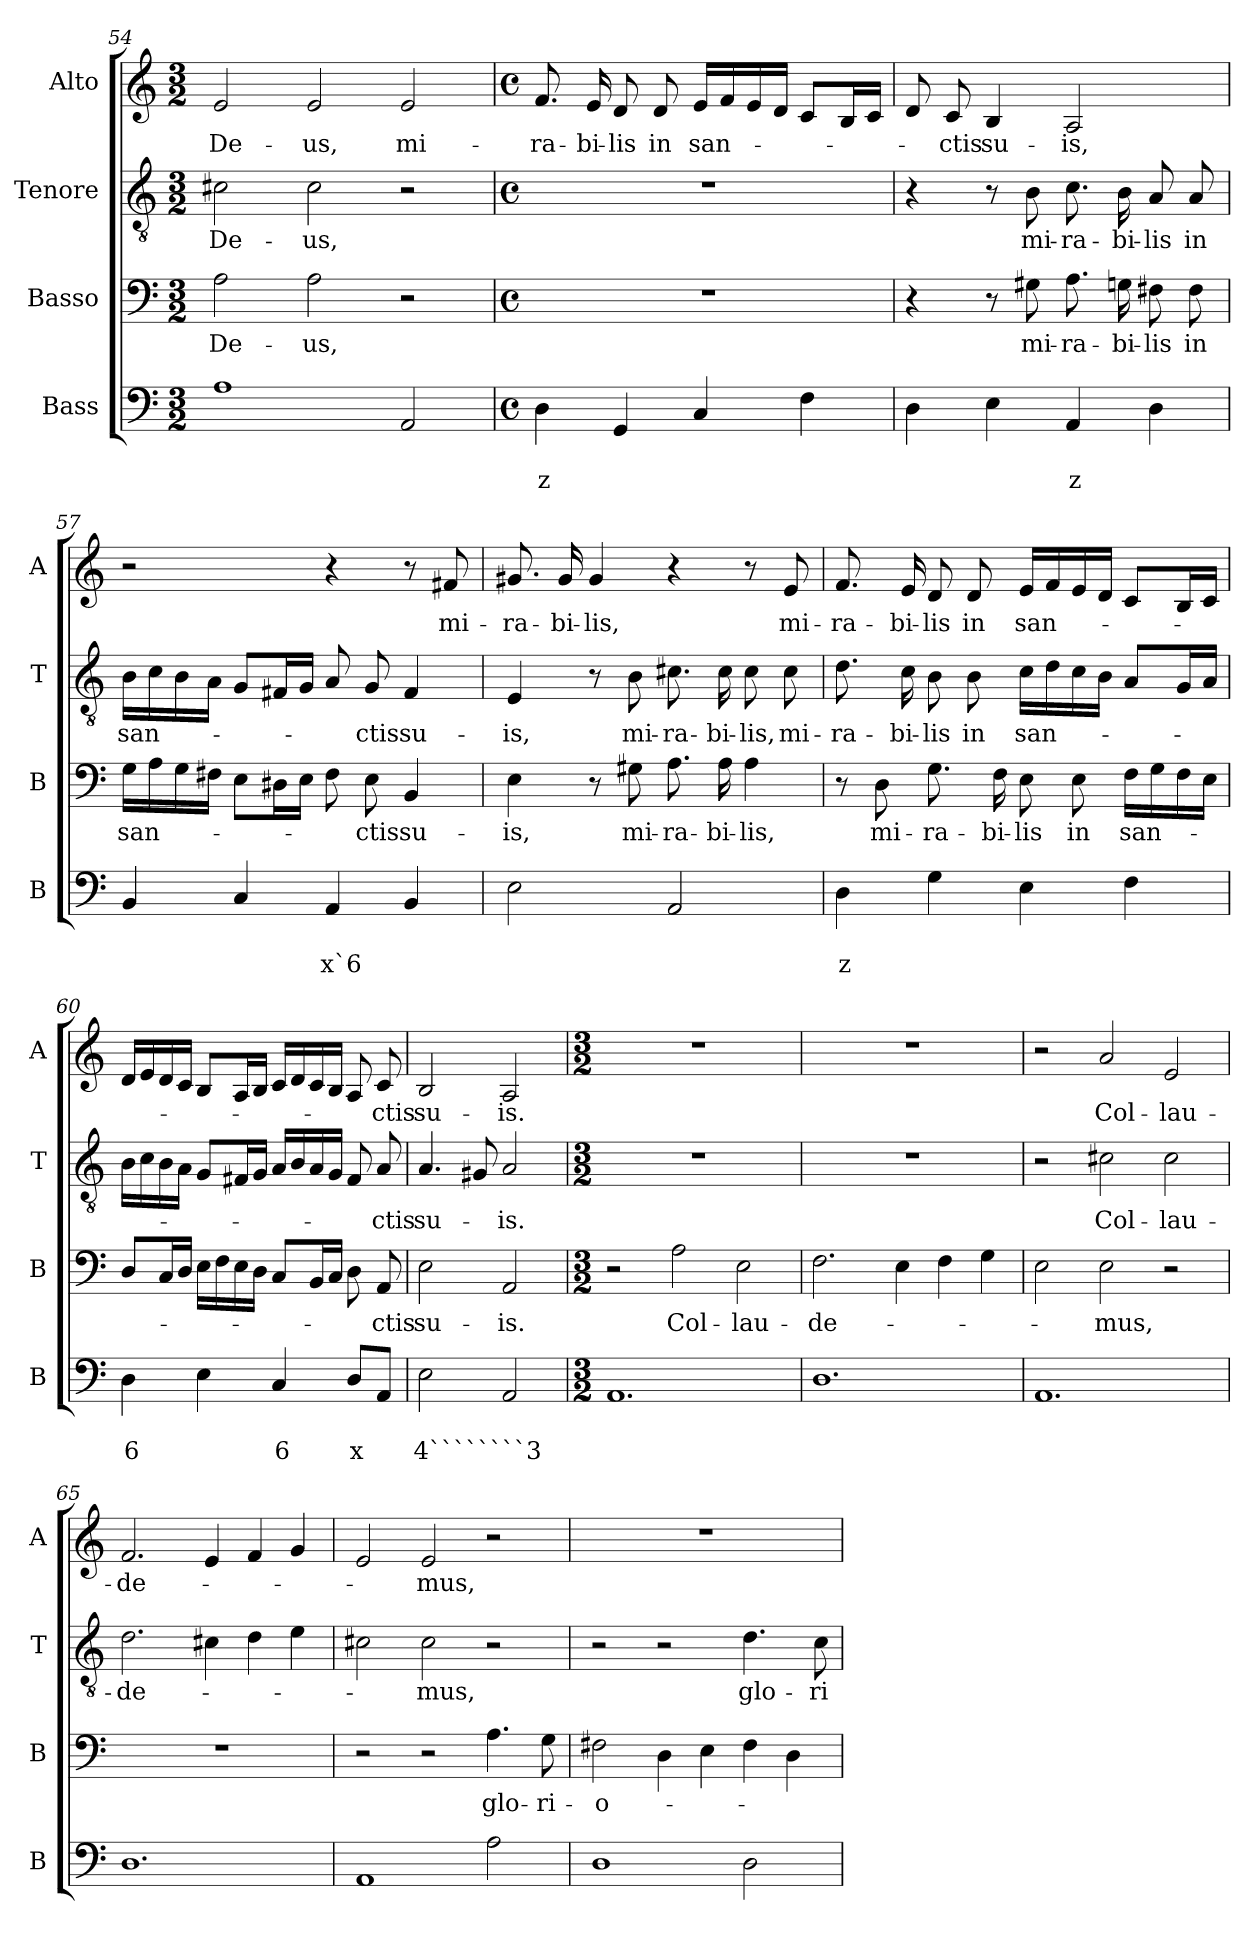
**kern	**text	**text	**kern	**text	**kern	**text	**kern	**text
*part4	*part4	*part4	*part3	*part3	*part2	*part2	*part1	*part1
*staff4	*staff4	*staff4	*staff3	*staff3	*staff2	*staff2	*staff1	*staff1
*I"Bass	*	*	*I"Basso	*	*I"Tenore	*	*I"Alto	*
*I'B	*	*	*I'B	*	*I'T	*	*I'A	*
*clefF4	*	*	*clefF4	*	*clefGv2	*	*clefG2	*
*k[]	*	*	*k[]	*	*k[]	*	*k[]	*
*C:	*	*	*C:	*	*C:	*	*C:	*
*M3/2	*	*	*M3/2	*	*M3/2	*	*M3/2	*
=54	=54	=54	=54	=54	=54	=54	=54	=54
!	!	!	!	!LO:LY:b	!	!LO:LY:b	!	!LO:LY:b
1A	.	.	2A\	De-	2c#X\	De-	2e/	De-
!	!	!	!	!LO:LY:b	!	!LO:LY:b	!	!LO:LY:b
.	.	.	2A\	-us,	2c#\	-us,	2e/	-us,
!	!	!	!	!	!	!	!	!LO:LY:b
2AA/	.	.	2r	.	2r	.	2e/	mi-
!!LO:LB:g=z
=55	=55	=55	=55	=55	=55	=55	=55	=55
*M4/4	*	*	*M4/4	*	*M4/4	*	*M4/4	*
*met(c)	*	*	*met(c)	*	*met(c)	*	*met(c)	*
!	!	!LO:LY:b	!	!	!	!	!	!LO:LY:b
4D\	.	z	1r	.	1r	.	8.f/	-ra-
!	!	!	!	!	!	!	!	!LO:LY:b
.	.	.	.	.	.	.	16e/	-bi-
!	!	!	!	!	!	!	!	!LO:LY:b
4GG/	.	.	.	.	.	.	8d/	-lis
!	!	!	!	!	!	!	!	!LO:LY:b
.	.	.	.	.	.	.	8d/	in
!	!	!	!	!	!	!	!	!LO:LY:b
4C/	.	.	.	.	.	.	16e/LL	san-
.	.	.	.	.	.	.	16f/	.
.	.	.	.	.	.	.	16e/	.
.	.	.	.	.	.	.	16d/JJ	.
4F\	.	.	.	.	.	.	8c/L	.
.	.	.	.	.	.	.	16B/L	.
.	.	.	.	.	.	.	16c/JJ	.
=56	=56	=56	=56	=56	=56	=56	=56	=56
4D\	.	.	4r	.	4r	.	8d/	.
!	!	!	!	!	!	!	!	!LO:LY:b
.	.	.	.	.	.	.	8c/	-ctis
!	!	!	!	!	!	!	!	!LO:LY:b
4E\	.	.	8r	.	8r	.	4B/	su-
!	!	!	!	!LO:LY:b	!	!LO:LY:b	!	!
.	.	.	8G#X\	mi-	8B\	mi-	.	.
!	!	!LO:LY:b	!	!LO:LY:b	!	!LO:LY:b	!	!LO:LY:b
4AA/	.	z	8.A\	-ra-	8.c\	-ra-	2A/	-is,
!	!	!	!	!LO:LY:b	!	!LO:LY:b	!	!
.	.	.	16Gn\	-bi-	16B\	-bi-	.	.
!	!	!	!	!LO:LY:b	!	!LO:LY:b	!	!
4D\	.	.	8F#X\	-lis	8A/	-lis	.	.
!	!	!	!	!LO:LY:b	!	!LO:LY:b	!	!
.	.	.	8F#\	in	8A/	in	.	.
=57	=57	=57	=57	=57	=57	=57	=57	=57
!	!	!	!	!LO:LY:b	!	!LO:LY:b	!	!
4BB/	.	.	16G\LL	san-	16B\LL	san-	2r	.
.	.	.	16A\	.	16c\	.	.	.
.	.	.	16G\	.	16B\	.	.	.
.	.	.	16F#X\JJ	.	16A\JJ	.	.	.
4C/	.	.	8E\L	.	8G/L	.	.	.
.	.	.	16D#X\L	.	16F#X/L	.	.	.
.	.	.	16E\JJ	.	16G/JJ	.	.	.
!	!	!LO:LY:b	!	!	!	!	!	!
4AA/	.	x`6	8F#\	.	8A/	.	4r	.
!	!	!	!	!LO:LY:b	!	!LO:LY:b	!	!
.	.	.	8E\	-ctis	8G/	-ctis	.	.
!	!	!	!	!LO:LY:b	!	!LO:LY:b	!	!
4BB/	.	.	4BB/	su-	4F#/	su-	8r	.
!	!	!	!	!	!	!	!	!LO:LY:b
.	.	.	.	.	.	.	8f#X/	mi-
=58	=58	=58	=58	=58	=58	=58	=58	=58
!	!	!	!	!LO:LY:b	!	!LO:LY:b	!	!LO:LY:b
2E\	.	.	4E\	-is,	4E/	-is,	8.g#X/	-ra-
!	!	!	!	!	!	!	!	!LO:LY:b
.	.	.	.	.	.	.	16g#/	-bi-
!	!	!	!	!	!	!	!	!LO:LY:b
.	.	.	8r	.	8r	.	4g#/	-lis,
!	!	!	!	!LO:LY:b	!	!LO:LY:b	!	!
.	.	.	8G#X\	mi-	8B\	mi-	.	.
!	!	!	!	!LO:LY:b	!	!LO:LY:b	!	!
2AA/	.	.	8.A\	-ra-	8.c#X\	-ra-	4r	.
!	!	!	!	!LO:LY:b	!	!LO:LY:b	!	!
.	.	.	16A\	-bi-	16c#\	-bi-	.	.
!	!	!	!	!LO:LY:b	!	!LO:LY:b	!	!
.	.	.	4A\	-lis,	8c#\	-lis,	8r	.
!	!	!	!	!	!	!LO:LY:b	!	!LO:LY:b
.	.	.	.	.	8c#\	mi-	8e/	mi-
!!LO:LB:g=z
=59	=59	=59	=59	=59	=59	=59	=59	=59
!	!	!LO:LY:b	!	!	!	!LO:LY:b	!	!LO:LY:b
4D\	.	z	8r	.	8.d\	-ra-	8.f/	-ra-
!	!	!	!	!LO:LY:b	!	!	!	!
.	.	.	8D\	mi-	.	.	.	.
!	!	!	!	!	!	!LO:LY:b	!	!LO:LY:b
.	.	.	.	.	16c\	-bi-	16e/	-bi-
!	!	!	!	!LO:LY:b	!	!LO:LY:b	!	!LO:LY:b
4G\	.	.	8.G\	-ra-	8B\	-lis	8d/	-lis
!	!	!	!	!	!	!LO:LY:b	!	!LO:LY:b
.	.	.	.	.	8B\	in	8d/	in
!	!	!	!	!LO:LY:b	!	!	!	!
.	.	.	16F\	-bi-	.	.	.	.
!	!	!	!	!LO:LY:b	!	!LO:LY:b	!	!LO:LY:b
4E\	.	.	8E\	-lis	16c\LL	san-	16e/LL	san-
.	.	.	.	.	16d\	.	16f/	.
!	!	!	!	!LO:LY:b	!	!	!	!
.	.	.	8E\	in	16c\	.	16e/	.
.	.	.	.	.	16B\JJ	.	16d/JJ	.
!	!	!	!	!LO:LY:b	!	!	!	!
4F\	.	.	16F\LL	san-	8A/L	.	8c/L	.
.	.	.	16G\	.	.	.	.	.
.	.	.	16F\	.	16G/L	.	16B/L	.
.	.	.	16E\JJ	.	16A/JJ	.	16c/JJ	.
=60	=60	=60	=60	=60	=60	=60	=60	=60
!	!	!LO:LY:b	!	!	!	!	!	!
4D\	.	6	8D/L	.	16B\LL	.	16d/LL	.
.	.	.	.	.	16c\	.	16e/	.
.	.	.	16C/L	.	16B\	.	16d/	.
.	.	.	16D/JJ	.	16A\JJ	.	16c/JJ	.
4E\	.	.	16E\LL	.	8G/L	.	8B/L	.
.	.	.	16F\	.	.	.	.	.
.	.	.	16E\	.	16F#X/L	.	16A/L	.
.	.	.	16D\JJ	.	16G/JJ	.	16B/JJ	.
!	!	!LO:LY:b	!	!	!	!	!	!
4C/	.	6	8C/L	.	16A/LL	.	16c/LL	.
.	.	.	.	.	16B/	.	16d/	.
.	.	.	16BB/L	.	16A/	.	16c/	.
.	.	.	16C/JJ	.	16G/JJ	.	16B/JJ	.
!	!	!LO:LY:b	!	!	!	!	!	!
8D/L	.	x	8D\	.	8F#/	.	8A/	.
!	!	!	!	!LO:LY:b	!	!LO:LY:b	!	!LO:LY:b
8AA/J	.	.	8AA/	-ctis	8A/	-ctis	8c/	-ctis
=61	=61	=61	=61	=61	=61	=61	=61	=61
!	!	!LO:LY:b	!	!LO:LY:b	!	!LO:LY:b	!	!LO:LY:b
2E\	.	4````````3	2E\	su-	4.A/	su-	2B/	su-
.	.	.	.	.	8G#X/	.	.	.
!	!	!	!	!LO:LY:b	!	!LO:LY:b	!	!LO:LY:b
2AA/	.	.	2AA/	-is.	2A/	-is.	2A/	-is.
!!LO:PB:g=z
=62	=62	=62	=62	=62	=62	=62	=62	=62
*M3/2	*	*	*M3/2	*	*M3/2	*	*M3/2	*
1.AA	.	.	2r	.	1.r	.	1.r	.
!	!	!	!	!LO:LY:b	!	!	!	!
.	.	.	2A\	Col-	.	.	.	.
!	!	!	!	!LO:LY:b	!	!	!	!
.	.	.	2E\	-lau-	.	.	.	.
=63	=63	=63	=63	=63	=63	=63	=63	=63
!	!	!	!	!LO:LY:b	!	!	!	!
1.D	.	.	2.F\	-de-	1.r	.	1.r	.
.	.	.	4E\	.	.	.	.	.
.	.	.	4F\	.	.	.	.	.
.	.	.	4G\	.	.	.	.	.
=64	=64	=64	=64	=64	=64	=64	=64	=64
1.AA	.	.	2E\	.	2r	.	2r	.
!	!	!	!	!LO:LY:b	!	!LO:LY:b	!	!LO:LY:b
.	.	.	2E\	-mus,	2c#X\	Col-	2a/	Col-
!	!	!	!	!	!	!LO:LY:b	!	!LO:LY:b
.	.	.	2r	.	2c#\	-lau-	2e/	-lau-
=65	=65	=65	=65	=65	=65	=65	=65	=65
!	!	!	!	!	!	!LO:LY:b	!	!LO:LY:b
1.D	.	.	1.r	.	2.d\	-de-	2.f/	-de-
.	.	.	.	.	4c#X\	.	4e/	.
.	.	.	.	.	4d\	.	4f/	.
.	.	.	.	.	4e\	.	4g/	.
=66	=66	=66	=66	=66	=66	=66	=66	=66
1AA	.	.	2r	.	2c#X\	.	2e/	.
!	!	!	!	!	!	!LO:LY:b	!	!LO:LY:b
.	.	.	2r	.	2c#\	-mus,	2e/	-mus,
!	!	!	!	!LO:LY:b	!	!	!	!
2A\	.	.	4.A\	glo-	2r	.	2r	.
!	!	!	!	!LO:LY:b	!	!	!	!
.	.	.	8G\	-ri-	.	.	.	.
=67	=67	=67	=67	=67	=67	=67	=67	=67
!	!	!	!	!LO:LY:b	!	!	!	!
1D	.	.	2F#X\	-o-	2r	.	1.r	.
.	.	.	4D\	.	2r	.	.	.
.	.	.	4E\	.	.	.	.	.
!	!	!	!	!	!	!LO:LY:b	!	!
2D\	.	.	4F#\	.	4.d\	glo-	.	.
.	.	.	4D\	.	.	.	.	.
!	!	!	!	!	!	!LO:LY:b	!	!
.	.	.	.	.	8c\	-ri-	.	.
=	=	=	=	=	=	=	=	=
*-	*-	*-	*-	*-	*-	*-	*-	*-
